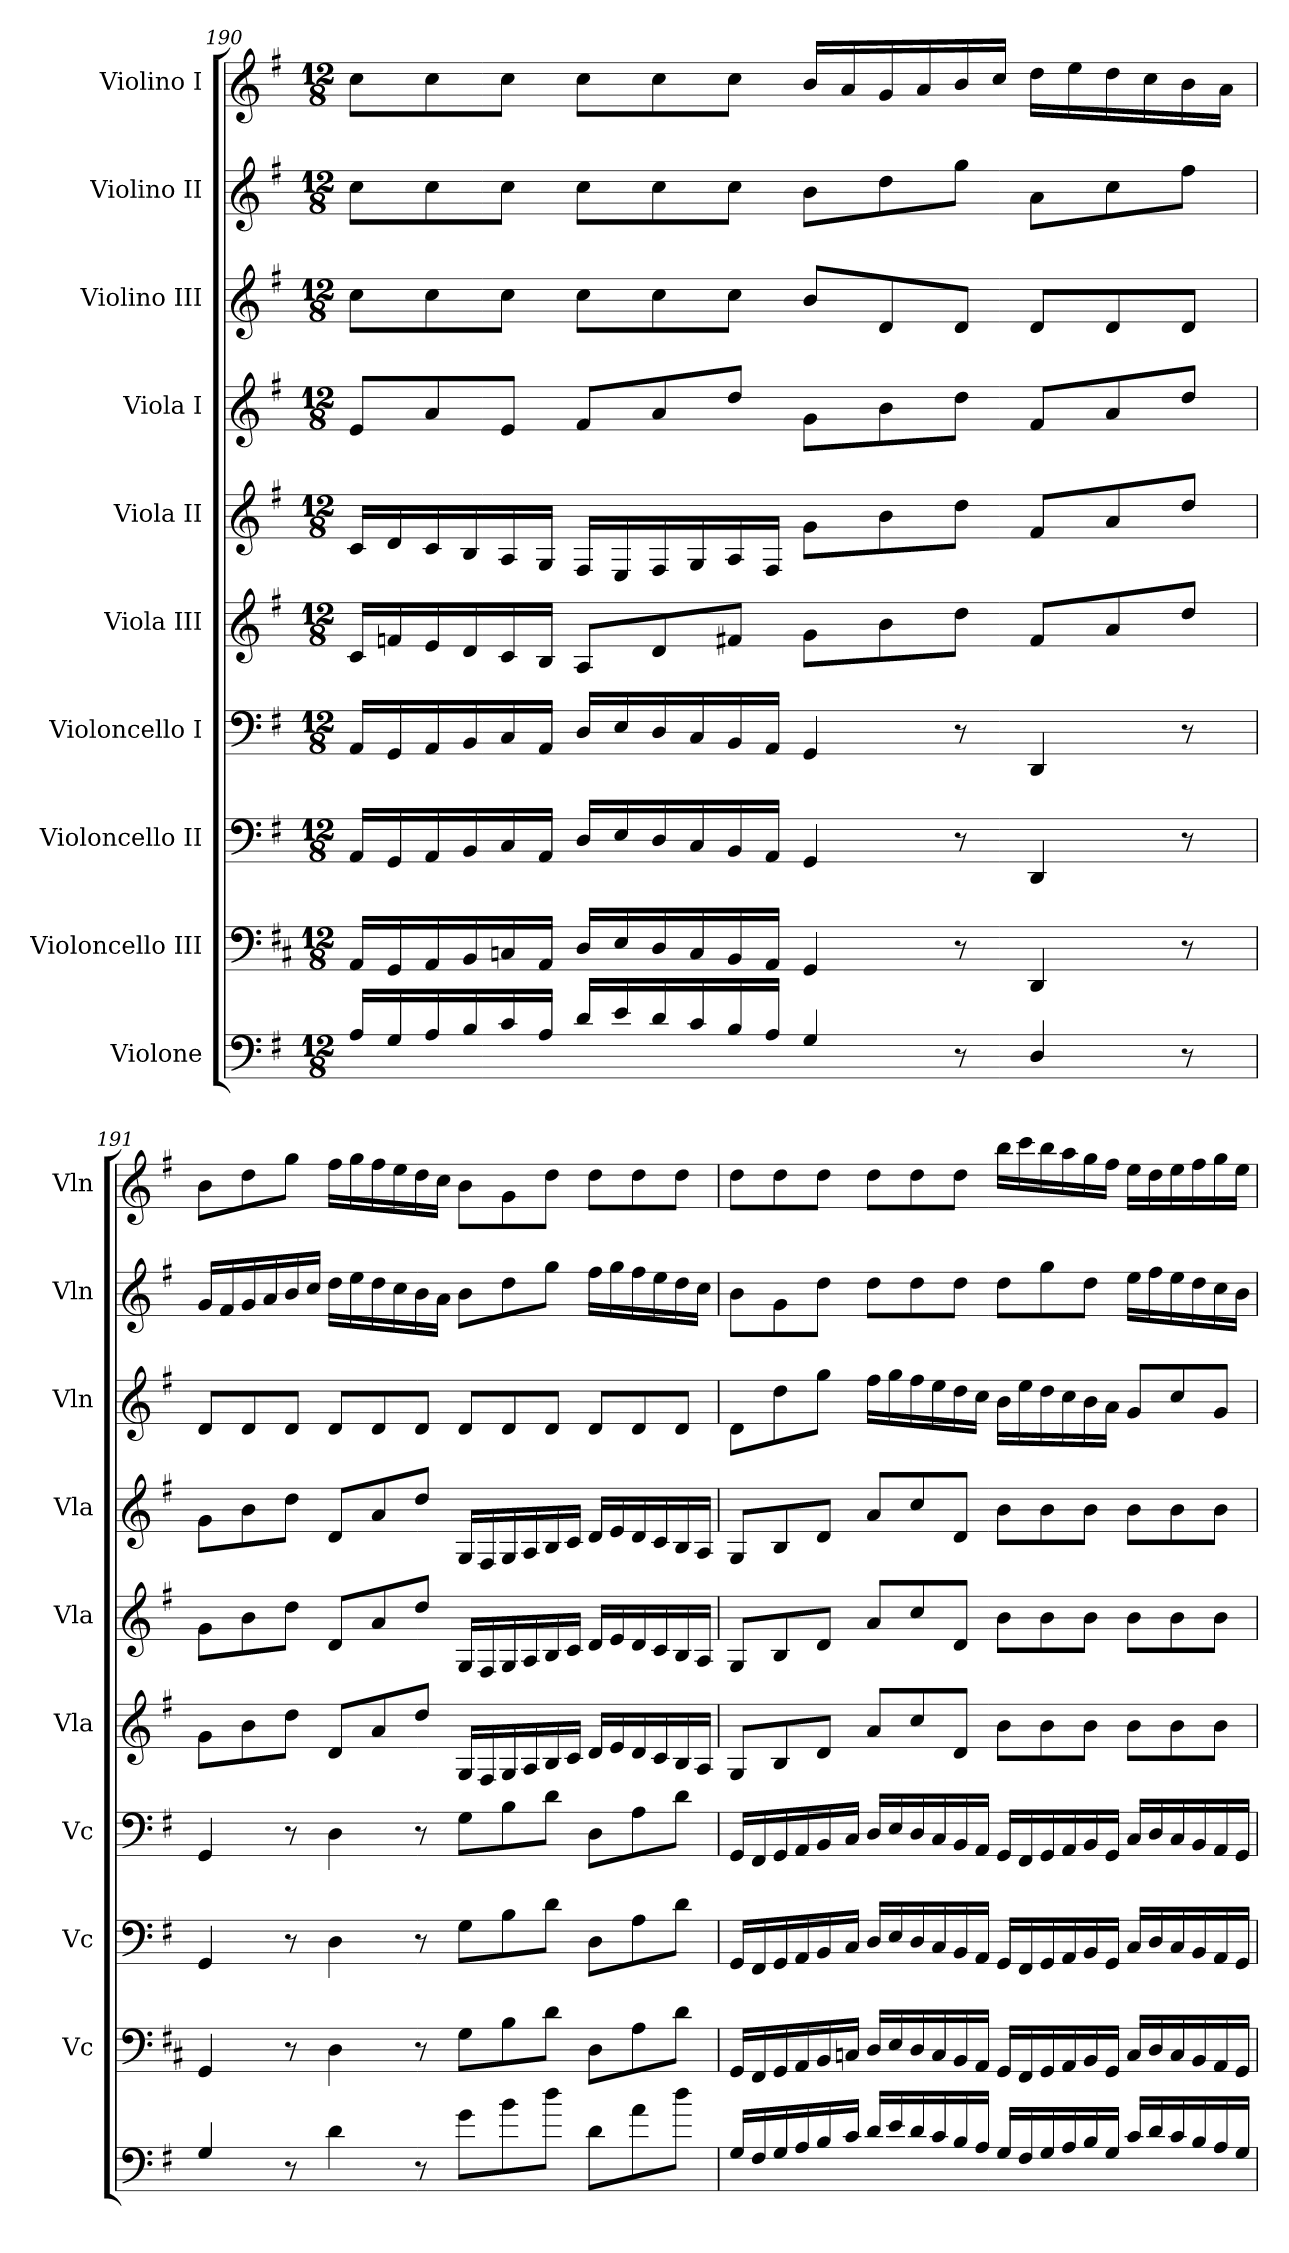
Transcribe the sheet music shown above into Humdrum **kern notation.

**kern	**kern	**kern	**kern	**kern	**kern	**kern	**kern	**kern	**kern
*part10	*part9	*part8	*part7	*part6	*part5	*part4	*part3	*part2	*part1
*staff10	*staff9	*staff8	*staff7	*staff6	*staff5	*staff4	*staff3	*staff2	*staff1
*I"Violone	*I"Violoncello III	*I"Violoncello  II	*I"Violoncello   I	*I"Viola       III	*I"Viola        II	*I"Viola         I	*I"Violino     III	*I"Violino      II	*I"Violino       I
*	*I'Vc	*I'Vc	*I'Vc	*I'Vla	*I'Vla	*I'Vla	*I'Vln	*I'Vln	*I'Vln
!!LO:PB:g=z
*clefF4	*clefF4	*clefF4	*clefF4	*clefG2	*clefG2	*clefG2	*clefG2	*clefG2	*clefG2
*ITrd7c12	*	*	*	*	*	*	*	*	*
*k[f#]	*k[f#c#]	*k[f#]	*k[f#]	*k[f#]	*k[f#]	*k[f#]	*k[f#]	*k[f#]	*k[f#]
*G:	*D:	*G:	*G:	*G:	*G:	*G:	*G:	*G:	*G:
*M12/8	*M12/8	*M12/8	*M12/8	*M12/8	*M12/8	*M12/8	*M12/8	*M12/8	*M12/8
=190	=190	=190	=190	=190	=190	=190	=190	=190	=190
16AA/LL	16AA/LL	16AA/LL	16AA/LL	16c/LL	16c/LL	8e/L	8cc\L	8cc\L	8cc\L
16GG/	16GG/	16GG/	16GG/	16fn/	16d/	.	.	.	.
16AA/	16AA/	16AA/	16AA/	16e/	16c/	8a/	8cc\	8cc\	8cc\
16BB/	16BB/	16BB/	16BB/	16d/	16B/	.	.	.	.
16C/	16Cn/	16C/	16C/	16c/	16A/	8e/J	8cc\J	8cc\J	8cc\J
16AA/JJ	16AA/JJ	16AA/JJ	16AA/JJ	16B/JJ	16G/JJ	.	.	.	.
16D/LL	16D/LL	16D/LL	16D/LL	8A/L	16F#/LL	8f#/L	8cc\L	8cc\L	8cc\L
16E/	16E/	16E/	16E/	.	16E/	.	.	.	.
16D/	16D/	16D/	16D/	8d/	16F#/	8a/	8cc\	8cc\	8cc\
16C/	16C/	16C/	16C/	.	16G/	.	.	.	.
16BB/	16BB/	16BB/	16BB/	8f#X/J	16A/	8dd/J	8cc\J	8cc\J	8cc\J
16AA/JJ	16AA/JJ	16AA/JJ	16AA/JJ	.	16F#/JJ	.	.	.	.
4GG/	4GG/	4GG/	4GG/	8g\L	8g\L	8g\L	8b/L	8b\L	16b/LL
.	.	.	.	.	.	.	.	.	16a/
.	.	.	.	8b\	8b\	8b\	8d/	8dd\	16g/
.	.	.	.	.	.	.	.	.	16a/
8r	8r	8r	8r	8dd\J	8dd\J	8dd\J	8d/J	8gg\J	16b/
.	.	.	.	.	.	.	.	.	16cc/JJ
4DD/	4DD/	4DD/	4DD/	8f#/L	8f#/L	8f#/L	8d/L	8a\L	16dd\LL
.	.	.	.	.	.	.	.	.	16ee\
.	.	.	.	8a/	8a/	8a/	8d/	8cc\	16dd\
.	.	.	.	.	.	.	.	.	16cc\
8r	8r	8r	8r	8dd/J	8dd/J	8dd/J	8d/J	8ff#\J	16b\
.	.	.	.	.	.	.	.	.	16a\JJ
!!LO:PB:g=z
=191	=191	=191	=191	=191	=191	=191	=191	=191	=191
4GG/	4GG/	4GG/	4GG/	8g\L	8g\L	8g\L	8d/L	16g/LL	8b\L
.	.	.	.	.	.	.	.	16f#/	.
.	.	.	.	8b\	8b\	8b\	8d/	16g/	8dd\
.	.	.	.	.	.	.	.	16a/	.
8r	8r	8r	8r	8dd\J	8dd\J	8dd\J	8d/J	16b/	8gg\J
.	.	.	.	.	.	.	.	16cc/JJ	.
4D\	4D\	4D\	4D\	8d/L	8d/L	8d/L	8d/L	16dd\LL	16ff#\LL
.	.	.	.	.	.	.	.	16ee\	16gg\
.	.	.	.	8a/	8a/	8a/	8d/	16dd\	16ff#\
.	.	.	.	.	.	.	.	16cc\	16ee\
8r	8r	8r	8r	8dd/J	8dd/J	8dd/J	8d/J	16b\	16dd\
.	.	.	.	.	.	.	.	16a\JJ	16cc\JJ
8G\L	8G\L	8G\L	8G\L	16G/LL	16G/LL	16G/LL	8d/L	8b\L	8b\L
.	.	.	.	16F#/	16F#/	16F#/	.	.	.
8B\	8B\	8B\	8B\	16G/	16G/	16G/	8d/	8dd\	8g\
.	.	.	.	16A/	16A/	16A/	.	.	.
8d\J	8d\J	8d\J	8d\J	16B/	16B/	16B/	8d/J	8gg\J	8dd\J
.	.	.	.	16c/JJ	16c/JJ	16c/JJ	.	.	.
8D\L	8D\L	8D\L	8D\L	16d/LL	16d/LL	16d/LL	8d/L	16ff#\LL	8dd\L
.	.	.	.	16e/	16e/	16e/	.	16gg\	.
8A\	8A\	8A\	8A\	16d/	16d/	16d/	8d/	16ff#\	8dd\
.	.	.	.	16c/	16c/	16c/	.	16ee\	.
8d\J	8d\J	8d\J	8d\J	16B/	16B/	16B/	8d/J	16dd\	8dd\J
.	.	.	.	16A/JJ	16A/JJ	16A/JJ	.	16cc\JJ	.
!!LO:PB:g=z
=192	=192	=192	=192	=192	=192	=192	=192	=192	=192
16GG/LL	16GG/LL	16GG/LL	16GG/LL	8G/L	8G/L	8G/L	8d\L	8b\L	8dd\L
16FF#/	16FF#/	16FF#/	16FF#/	.	.	.	.	.	.
16GG/	16GG/	16GG/	16GG/	8B/	8B/	8B/	8dd\	8g\	8dd\
16AA/	16AA/	16AA/	16AA/	.	.	.	.	.	.
16BB/	16BB/	16BB/	16BB/	8d/J	8d/J	8d/J	8gg\J	8dd\J	8dd\J
16C/JJ	16Cn/JJ	16C/JJ	16C/JJ	.	.	.	.	.	.
16D/LL	16D/LL	16D/LL	16D/LL	8a/L	8a/L	8a/L	16ff#\LL	8dd\L	8dd\L
16E/	16E/	16E/	16E/	.	.	.	16gg\	.	.
16D/	16D/	16D/	16D/	8cc/	8cc/	8cc/	16ff#\	8dd\	8dd\
16C/	16C/	16C/	16C/	.	.	.	16ee\	.	.
16BB/	16BB/	16BB/	16BB/	8d/J	8d/J	8d/J	16dd\	8dd\J	8dd\J
16AA/JJ	16AA/JJ	16AA/JJ	16AA/JJ	.	.	.	16cc\JJ	.	.
16GG/LL	16GG/LL	16GG/LL	16GG/LL	8b\L	8b\L	8b\L	16b\LL	8dd\L	16bb\LL
16FF#/	16FF#/	16FF#/	16FF#/	.	.	.	16ee\	.	16ccc\
16GG/	16GG/	16GG/	16GG/	8b\	8b\	8b\	16dd\	8gg\	16bb\
16AA/	16AA/	16AA/	16AA/	.	.	.	16cc\	.	16aa\
16BB/	16BB/	16BB/	16BB/	8b\J	8b\J	8b\J	16b\	8dd\J	16gg\
16GG/JJ	16GG/JJ	16GG/JJ	16GG/JJ	.	.	.	16a\JJ	.	16ff#\JJ
16C/LL	16C/LL	16C/LL	16C/LL	8b\L	8b\L	8b\L	8g/L	16ee\LL	16ee\LL
16D/	16D/	16D/	16D/	.	.	.	.	16ff#\	16dd\
16C/	16C/	16C/	16C/	8b\	8b\	8b\	8cc/	16ee\	16ee\
16BB/	16BB/	16BB/	16BB/	.	.	.	.	16dd\	16ff#\
16AA/	16AA/	16AA/	16AA/	8b\J	8b\J	8b\J	8g/J	16cc\	16gg\
16GG/JJ	16GG/JJ	16GG/JJ	16GG/JJ	.	.	.	.	16b\JJ	16ee\JJ
=	=	=	=	=	=	=	=	=	=
*-	*-	*-	*-	*-	*-	*-	*-	*-	*-
